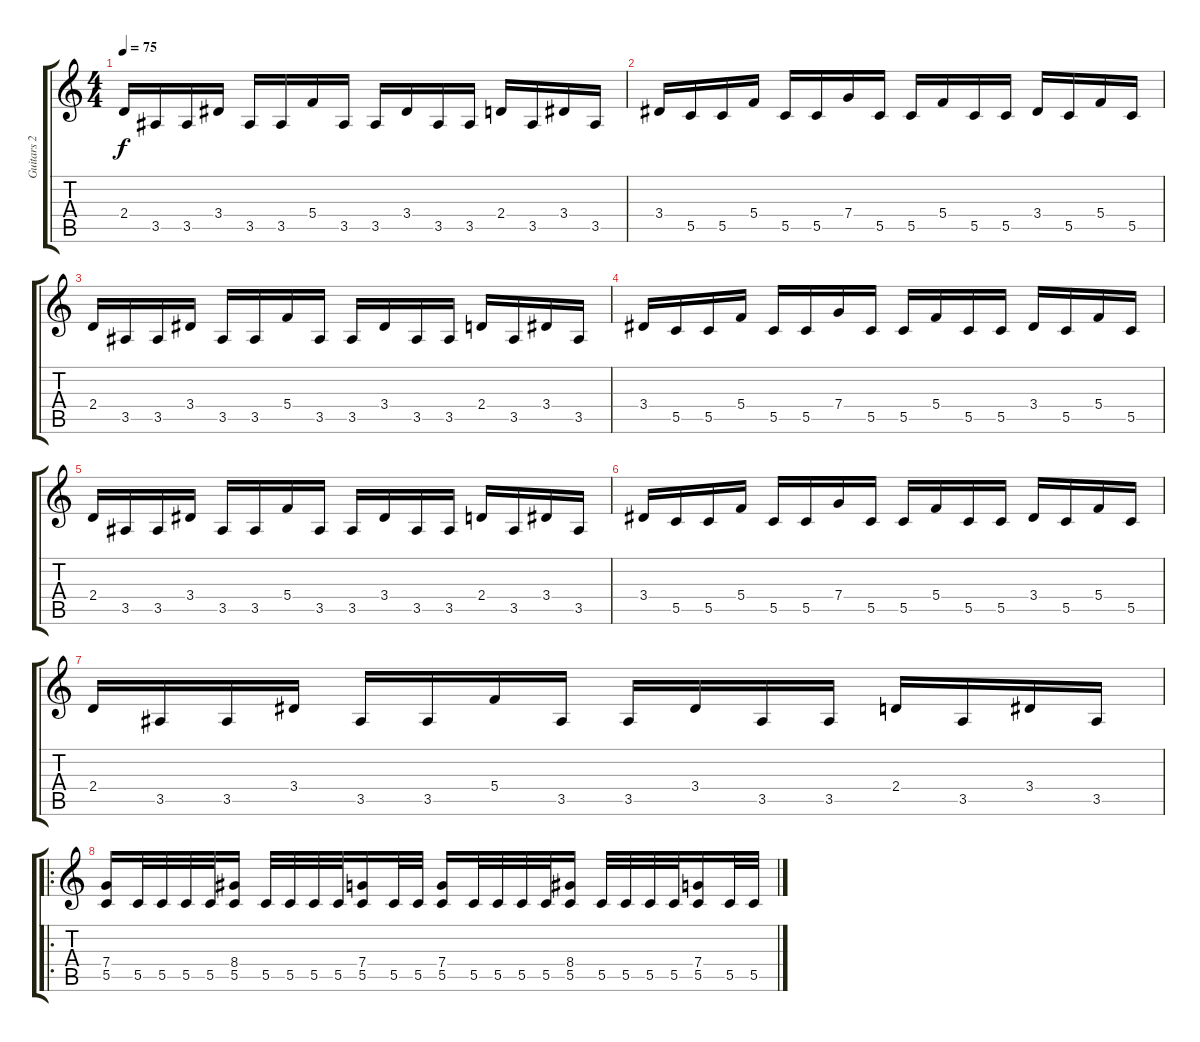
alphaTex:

\track ("Guitars 2" "Guitars 2") {instrument distortionguitar}
\staff {score tabs}
\tuning (D4 A3 F3 C3 G2 D2) {hide}
\ts (4 4)
\tempo 75
\clef g2
\ks c
2.4.16{dy f} 3.5.16 3.5.16 3.4.16 3.5.16 3.5.16 5.4.16 3.5.16 3.5.16 3.4.16 3.5.16 3.5.16 2.4.16 3.5.16 3.4.16 3.5.16 |
3.4.16 5.5.16 5.5.16 5.4.16 5.5.16 5.5.16 7.4.16 5.5.16 5.5.16 5.4.16 5.5.16 5.5.16 3.4.16 5.5.16 5.4.16 5.5.16 |
2.4.16 3.5.16 3.5.16 3.4.16 3.5.16 3.5.16 5.4.16 3.5.16 3.5.16 3.4.16 3.5.16 3.5.16 2.4.16 3.5.16 3.4.16 3.5.16 |
3.4.16 5.5.16 5.5.16 5.4.16 5.5.16 5.5.16 7.4.16 5.5.16 5.5.16 5.4.16 5.5.16 5.5.16 3.4.16 5.5.16 5.4.16 5.5.16 |
2.4.16 3.5.16 3.5.16 3.4.16 3.5.16 3.5.16 5.4.16 3.5.16 3.5.16 3.4.16 3.5.16 3.5.16 2.4.16 3.5.16 3.4.16 3.5.16 |
3.4.16 5.5.16 5.5.16 5.4.16 5.5.16 5.5.16 7.4.16 5.5.16 5.5.16 5.4.16 5.5.16 5.5.16 3.4.16 5.5.16 5.4.16 5.5.16 |
2.4.16 3.5.16 3.5.16 3.4.16 3.5.16 3.5.16 5.4.16 3.5.16 3.5.16 3.4.16 3.5.16 3.5.16 2.4.16 3.5.16 3.4.16 3.5.16 |
\ro
(7.4 5.5).16 5.5.32 5.5.32 5.5.32 5.5.32 (8.4 5.5).16 5.5.32 5.5.32 5.5.32 5.5.32 (7.4 5.5).16 5.5.32 5.5.32 (7.4 5.5).16 5.5.32 5.5.32 5.5.32 5.5.32 (8.4 5.5).16 5.5.32 5.5.32 5.5.32 5.5.32 (7.4 5.5).16 5.5.32 5.5.32
